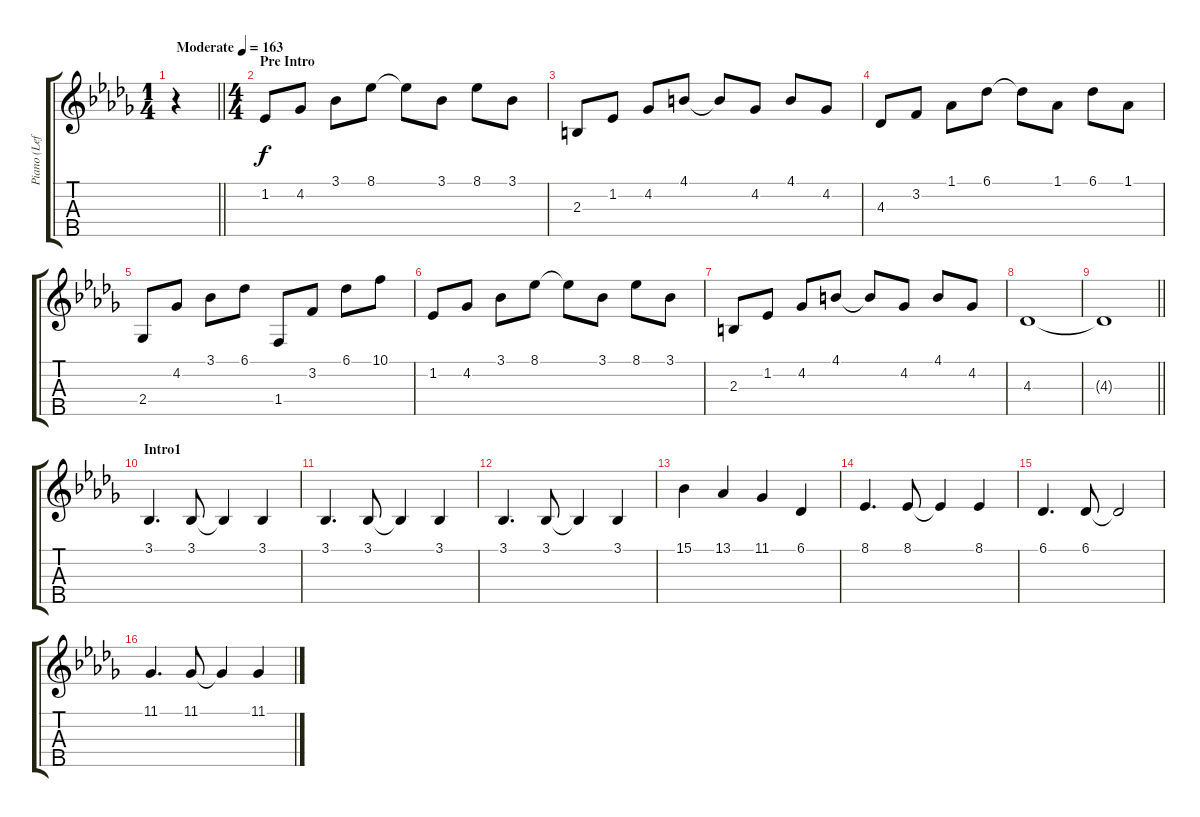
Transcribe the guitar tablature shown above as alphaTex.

\track ("Piano (Left Hand)" "Piano (Lef") {instrument acousticgrandpiano}
\staff {score tabs}
\tuning (G3 D3 A2 E2 B1) {hide}
\ts (1 4)
\tempo (163 "Moderate")
\clef g2
\barLineRight lightlight
\ks db
r.4{dy f instrument acousticgrandpiano} |
\ts (4 4)
\section ("" "Pre Intro")
1.2.8{ot 8vb} 4.2.8{ot 8vb} 3.1.8{ot 8vb} 8.1.8{ot 8vb} 8.1{t}.8{ot 8vb} 3.1.8{ot 8vb} 8.1.8{ot 8vb} 3.1.8{ot 8vb} |
2.3.8{ot 8vb} 1.2.8{ot 8vb} 4.2.8{ot 8vb} 4.1.8{ot 8vb} 4.1{t}.8{ot 8vb} 4.2.8{ot 8vb} 4.1.8{ot 8vb} 4.2.8{ot 8vb} |
4.3.8{ot 8vb} 3.2.8{ot 8vb} 1.1.8{ot 8vb} 6.1.8{ot 8vb} 6.1{t}.8{ot 8vb} 1.1.8{ot 8vb} 6.1.8{ot 8vb} 1.1.8{ot 8vb} |
2.4.8{ot 8vb} 4.2.8{ot 8vb} 3.1.8{ot 8vb} 6.1.8{ot 8vb} 1.4.8{ot 8vb} 3.2.8{ot 8vb} 6.1.8{ot 8vb} 10.1.8{ot 8vb} |
1.2.8{ot 8vb} 4.2.8{ot 8vb} 3.1.8{ot 8vb} 8.1.8{ot 8vb} 8.1{t}.8{ot 8vb} 3.1.8{ot 8vb} 8.1.8{ot 8vb} 3.1.8{ot 8vb} |
2.3.8{ot 8vb} 1.2.8{ot 8vb} 4.2.8{ot 8vb} 4.1.8{ot 8vb} 4.1{t}.8{ot 8vb} 4.2.8{ot 8vb} 4.1.8{ot 8vb} 4.2.8{ot 8vb} |
4.3.1{ot 8vb} |
\barLineRight lightlight
4.3{t}.1{ot 8vb} |
\section ("" "Intro1")
3.1.4{d} 3.1.8 3.1{t}.4 3.1.4 |
3.1.4{d} 3.1.8 3.1{t}.4 3.1.4 |
3.1.4{d} 3.1.8 3.1{t}.4 3.1.4 |
15.1.4 13.1.4 11.1.4 6.1.4 |
8.1.4{d} 8.1.8 8.1{t}.4 8.1.4 |
6.1.4{d} 6.1.8 6.1{t}.2 |
11.1.4{d} 11.1.8 11.1{t}.4 11.1.4
